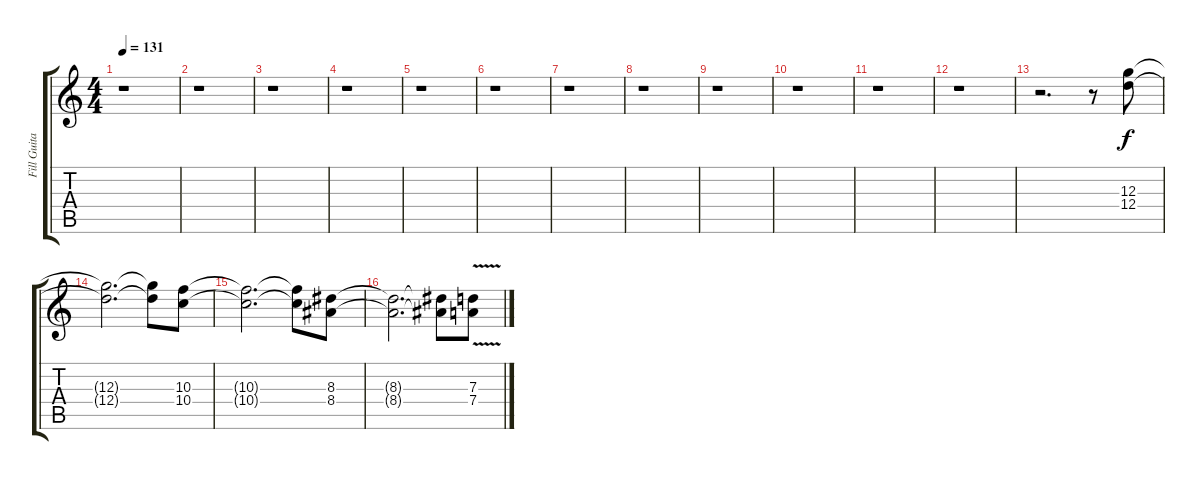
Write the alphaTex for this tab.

\track ("Fill Guitar" "Fill Guita") {instrument distortionguitar}
\staff {score tabs}
\tuning (E4 B3 G3 D3 A2 E2) {hide}
\ts (4 4)
\tempo 131
\clef g2
\ks c
r.1{dy f} |
r.1 |
r.1 |
r.1 |
r.1 |
r.1 |
r.1 |
r.1 |
r.1 |
r.1 |
r.1 |
r.1 |
r.2{d} r.8 (12.3 12.4).8 |
(12.3{t} 12.4{t}).2{d} (12.3{t} 12.4{t}).8 (10.3 10.4).8 |
(10.3{t} 10.4{t}).2{d} (10.3{t} 10.4{t}).8 (8.3 8.4).8 |
(8.3{t} 8.4{t}).2{d} (8.3{t} 8.4{t}).8 (7.3{v} 7.4{v}).8
